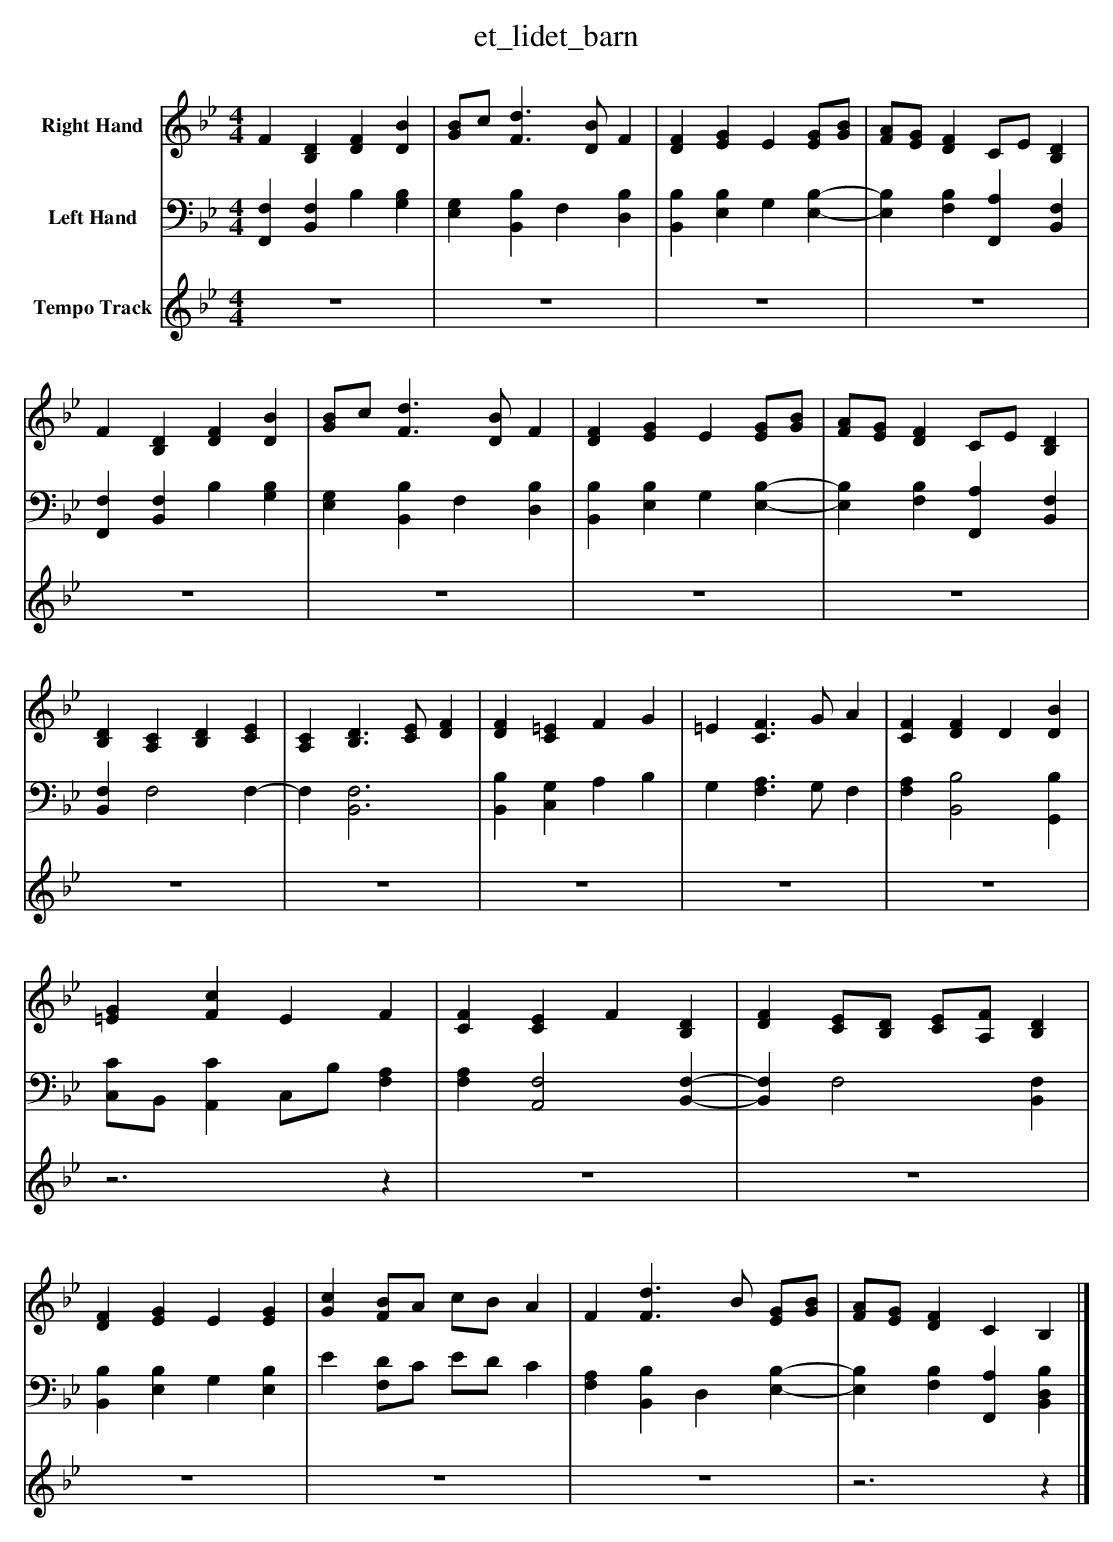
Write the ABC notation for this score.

X:1
T: et_lidet_barn
L: 1/4
M: 4/4
V: P1 name="Right Hand"
V: P2 name="Left Hand"
V: P3 name="Tempo Track"
K: Bb
[V: P1]  [K: Bb]  [M: 4/4]  F [B,D] [DF] [DB] |  [G/2B/2]c/2 [F3/2d3/2] [D/2B/2] F |  [DF] [EG] E [E/2G/2][G/2B/2] |  [F/2A/2][E/2G/2] [DF] C/2E/2 [B,D] |  F [B,D] [DF] [DB] |  [G/2B/2]c/2 [F3/2d3/2] [D/2B/2] F |  [DF] [EG] E [E/2G/2][G/2B/2] |  [F/2A/2][E/2G/2] [DF] C/2E/2 [B,D] |  [B,D] [A,C] [B,D] [CE] |  [A,C] [B,3/2D3/2] [C/2E/2] [DF] |  [DF] [C=E] F G |  =E [C3/2F3/2] G/2 A |  [CF] [DF] D [DB] |  [=EG] [Fc] E F |  [CF] [CE] F [B,D] |  [DF] [C/2E/2][B,/2D/2] [C/2E/2][A,/2F/2] [B,D] |  [DF] [EG] E [EG] |  [Gc] [F/2B/2]A/2 c/2B/2 A |  F [F3/2d3/2] B/2 [E/2G/2][G/2B/2] |  [F/2A/2][E/2G/2] [DF] C B, |]
[V: P2]  [K: Bb]  [M: 4/4]  [F,,F,] [B,,F,] B, [G,B,] |  [E,G,] [B,,B,] F, [D,B,] |  [B,,B,] [E,B,] G, [E,-B,-] |  [E,B,] [F,B,] [F,,A,] [B,,F,] |  [F,,F,] [B,,F,] B, [G,B,] |  [E,G,] [B,,B,] F, [D,B,] |  [B,,B,] [E,B,] G, [E,-B,-] |  [E,B,] [F,B,] [F,,A,] [B,,F,] |  [B,,F,] F,2 F,- |  F, [B,,3F,3] |  [B,,B,] [C,G,] A, B, |  G, [F,3/2A,3/2] G,/2 F, |  [F,A,] [B,,2B,2] [G,,B,] |  [C,/2C/2]B,,/2 [A,,C] C,/2B,/2 [F,A,] |  [F,A,] [A,,2F,2] [B,,-F,-] |  [B,,F,] F,2 [B,,F,] |  [B,,B,] [E,B,] G, [E,B,] |  E [F,/2D/2]C/2 E/2D/2 C |  [F,A,] [B,,B,] D, [E,-B,-] |  [E,B,] [F,B,] [F,,A,] [B,,D,B,] |]
[V: P3]  [K: Bb]  [M: 4/4] Z | Z | Z | Z | Z | Z | Z | Z | Z | Z | Z | Z | Z | z3z | Z | Z | Z | Z | Z | z3z |]
